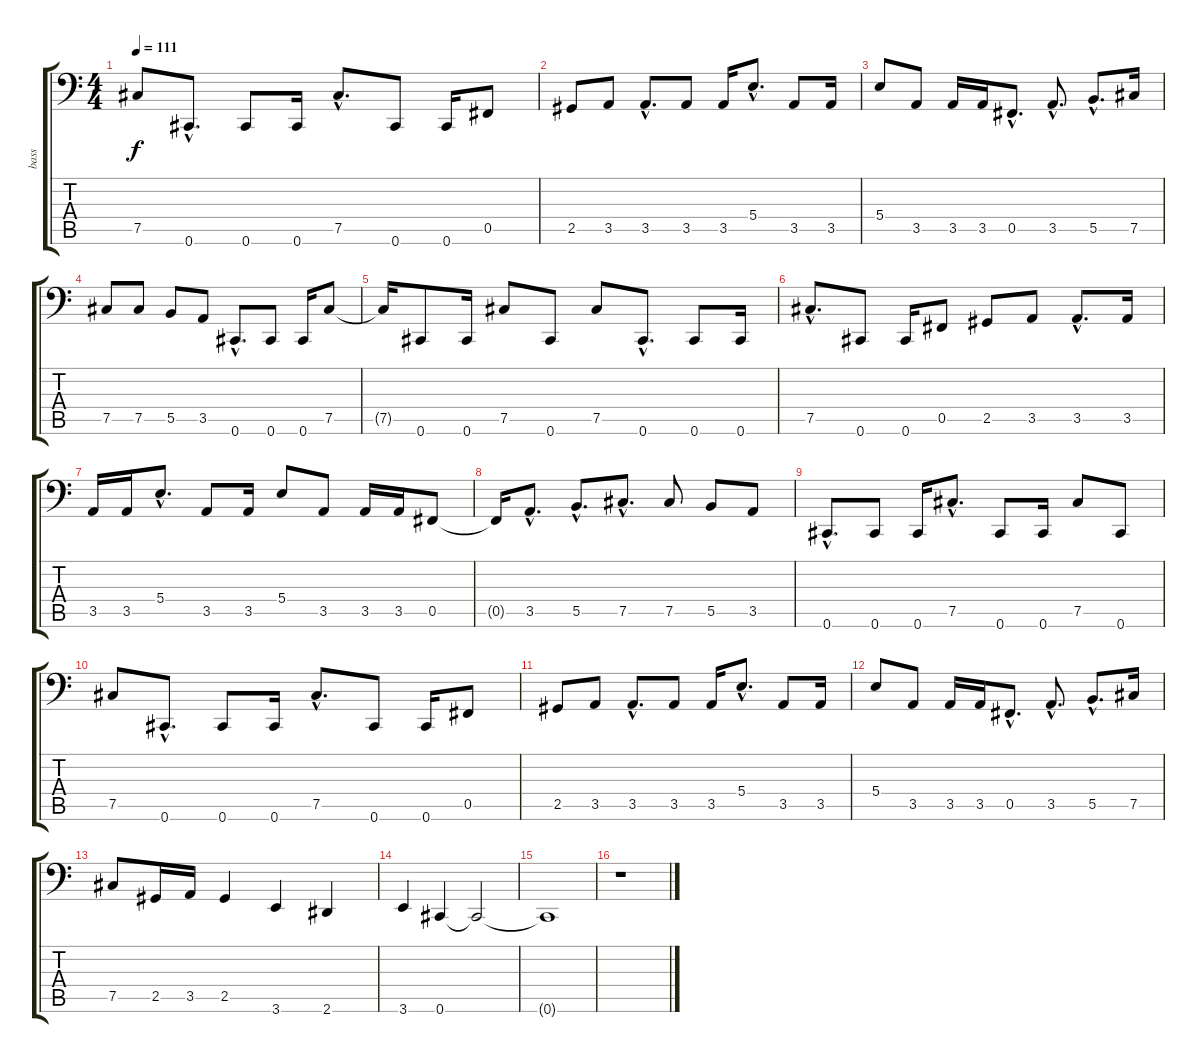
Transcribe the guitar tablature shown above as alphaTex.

\track ("bass" "bass") {instrument electricbasspick}
\staff {score tabs}
\tuning (Db3 Ab2 E2 B1 Gb1 Db1) {hide}
\ts (4 4)
\tempo 111
\clef f4
\ks c
7.5.8{dy f} 0.6{hac}.8{d} 0.6.8 0.6.16 7.5{hac}.8{d} 0.6.8 0.6.16 0.5.8 |
2.5.8 3.5.8 3.5{hac}.8{d} 3.5.8 3.5.16 5.4{hac}.8{d} 3.5.8 3.5.16 |
5.4.8 3.5.8 3.5.16 3.5.16 0.5{hac}.8{d} 3.5{hac}.8{d} 5.5{hac}.8{d} 7.5.16 |
7.5.8 7.5.8 5.5.8 3.5.8 0.6{hac}.8{d} 0.6.8 0.6.16 7.5.8 |
7.5{t}.16 0.6.8 0.6.16 7.5.8 0.6.8 7.5.8 0.6{hac}.8{d} 0.6.8 0.6.16 |
7.5{hac}.8{d} 0.6.8 0.6.16 0.5.8 2.5.8 3.5.8 3.5{hac}.8{d} 3.5.16 |
3.5.16 3.5.16 5.4{hac}.8{d} 3.5.8 3.5.16 5.4.8 3.5.8 3.5.16 3.5.16 0.5.8 |
0.5{t}.16 3.5{hac}.8{d} 5.5{hac}.8{d} 7.5{hac}.8{d} 7.5.8 5.5.8 3.5.8 |
0.6{hac}.8{d} 0.6.8 0.6.16 7.5{hac}.8{d} 0.6.8 0.6.16 7.5.8 0.6.8 |
7.5.8 0.6{hac}.8{d} 0.6.8 0.6.16 7.5{hac}.8{d} 0.6.8 0.6.16 0.5.8 |
2.5.8 3.5.8 3.5{hac}.8{d} 3.5.8 3.5.16 5.4{hac}.8{d} 3.5.8 3.5.16 |
5.4.8 3.5.8 3.5.16 3.5.16 0.5{hac}.8{d} 3.5{hac}.8{d} 5.5{hac}.8{d} 7.5.16 |
7.5.8 2.5.16 3.5.16 2.5.4 3.6.4 2.6.4 |
3.6.4 0.6.4 0.6{t}.2 |
0.6{t}.1 |
r.1
